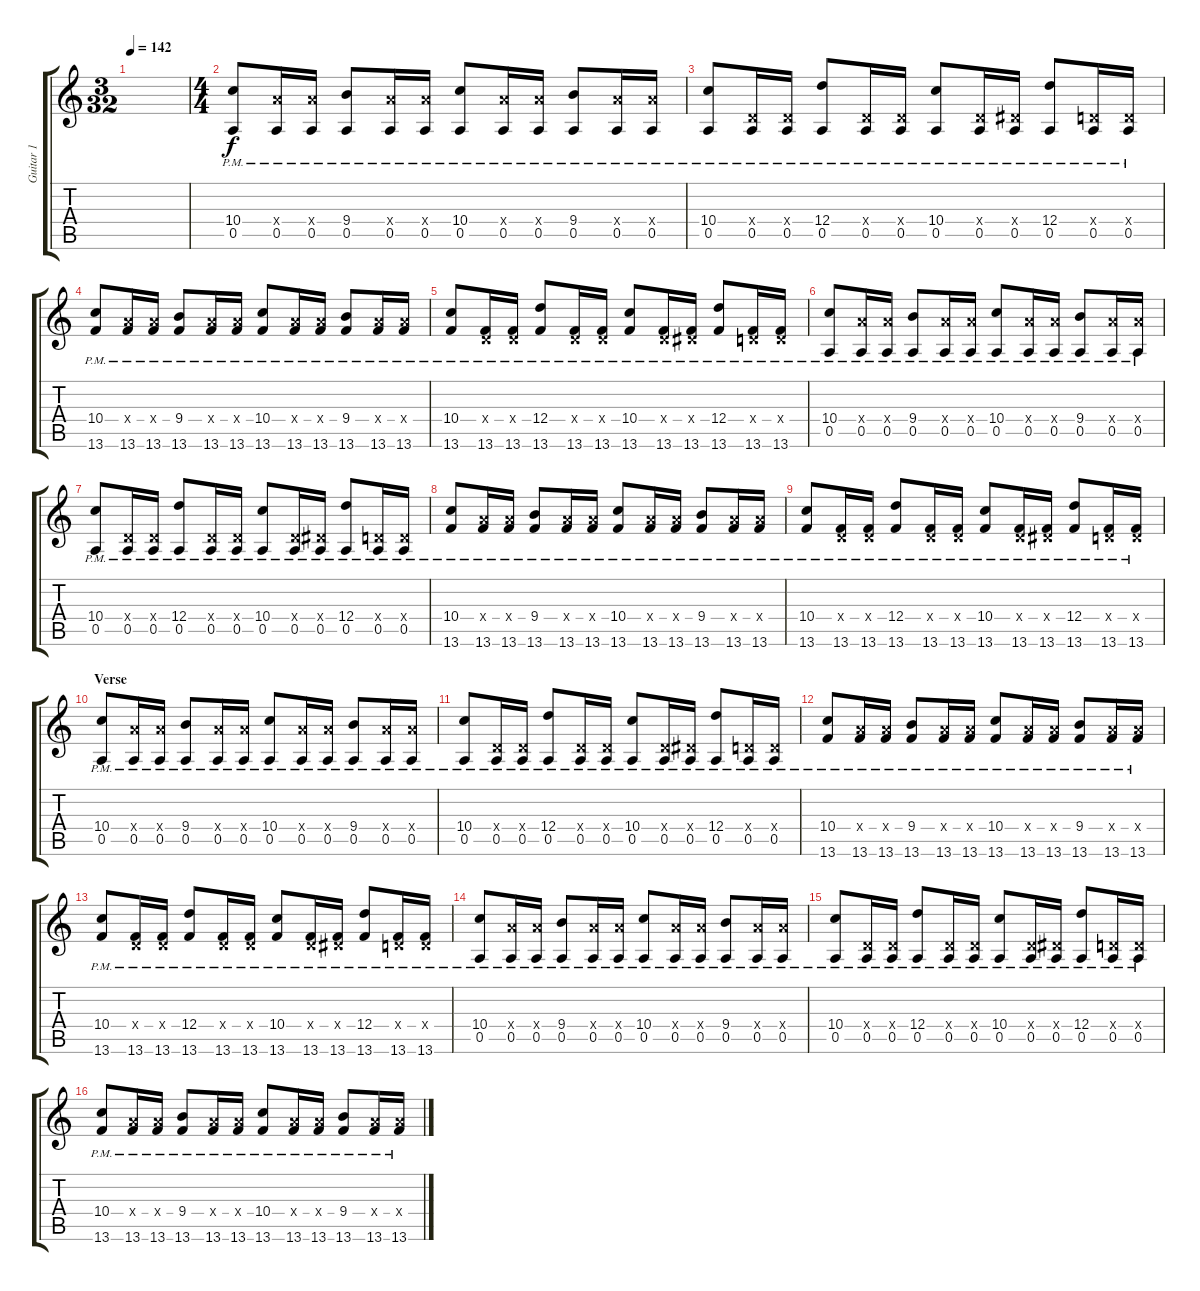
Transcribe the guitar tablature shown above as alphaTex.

\track ("Guitar 1" "Guitar 1") {instrument electricguitarclean}
\staff {score tabs}
\tuning (E4 B3 G3 D3 A2 E2) {hide}
\ts (3 32)
\tempo 142
\clef g2
\ks c
|
\ts (4 4)
(10.4{pm} 0.5{pm}).8 (7.4{x} 0.5{pm}).16 (7.4{x} 0.5{pm}).16 (9.4{pm} 0.5{pm}).8 (7.4{x} 0.5{pm}).16 (7.4{x} 0.5{pm}).16 (10.4{pm} 0.5{pm}).8 (7.4{x} 0.5{pm}).16 (7.4{x} 0.5{pm}).16 (9.4{pm} 0.5{pm}).8 (7.4{x} 0.5{pm}).16 (7.4{x} 0.5{pm}).16 |
(10.4{pm} 0.5{pm}).8 (0.4{x} 0.5{pm}).16 (0.4{x} 0.5{pm}).16 (12.4{pm} 0.5{pm}).8 (0.4{x} 0.5{pm}).16 (0.4{x} 0.5{pm}).16 (10.4{pm} 0.5{pm}).8 (0.4{x} 0.5{pm}).16 (1.4{x} 0.5{pm}).16 (12.4{pm} 0.5{pm}).8 (0.4{x} 0.5{pm}).16 (0.4{x} 0.5{pm}).16 |
(10.4{pm} 13.6{pm}).8 (7.4{x} 13.6{pm}).16 (7.4{x} 13.6{pm}).16 (9.4{pm} 13.6{pm}).8 (7.4{x} 13.6{pm}).16 (7.4{x} 13.6{pm}).16 (10.4{pm} 13.6{pm}).8 (7.4{x} 13.6{pm}).16 (7.4{x} 13.6{pm}).16 (9.4{pm} 13.6{pm}).8 (7.4{x} 13.6{pm}).16 (7.4{x} 13.6{pm}).16 |
(10.4{pm} 13.6{pm}).8 (0.4{x} 13.6{pm}).16 (0.4{x} 13.6{pm}).16 (12.4{pm} 13.6{pm}).8 (0.4{x} 13.6{pm}).16 (0.4{x} 13.6{pm}).16 (10.4{pm} 13.6{pm}).8 (0.4{x} 13.6{pm}).16 (1.4{x} 13.6{pm}).16 (12.4{pm} 13.6{pm}).8 (0.4{x} 13.6{pm}).16 (0.4{x} 13.6{pm}).16 |
(10.4{pm} 0.5{pm}).8 (7.4{x} 0.5{pm}).16 (7.4{x} 0.5{pm}).16 (9.4{pm} 0.5{pm}).8 (7.4{x} 0.5{pm}).16 (7.4{x} 0.5{pm}).16 (10.4{pm} 0.5{pm}).8 (7.4{x} 0.5{pm}).16 (7.4{x} 0.5{pm}).16 (9.4{pm} 0.5{pm}).8 (7.4{x} 0.5{pm}).16 (7.4{x} 0.5{pm}).16 |
(10.4{pm} 0.5{pm}).8 (0.4{x} 0.5{pm}).16 (0.4{x} 0.5{pm}).16 (12.4{pm} 0.5{pm}).8 (0.4{x} 0.5{pm}).16 (0.4{x} 0.5{pm}).16 (10.4{pm} 0.5{pm}).8 (0.4{x} 0.5{pm}).16 (1.4{x} 0.5{pm}).16 (12.4{pm} 0.5{pm}).8 (0.4{x} 0.5{pm}).16 (0.4{x} 0.5{pm}).16 |
(10.4{pm} 13.6{pm}).8 (7.4{x} 13.6{pm}).16 (7.4{x} 13.6{pm}).16 (9.4{pm} 13.6{pm}).8 (7.4{x} 13.6{pm}).16 (7.4{x} 13.6{pm}).16 (10.4{pm} 13.6{pm}).8 (7.4{x} 13.6{pm}).16 (7.4{x} 13.6{pm}).16 (9.4{pm} 13.6{pm}).8 (7.4{x} 13.6{pm}).16 (7.4{x} 13.6{pm}).16 |
(10.4{pm} 13.6{pm}).8 (0.4{x} 13.6{pm}).16 (0.4{x} 13.6{pm}).16 (12.4{pm} 13.6{pm}).8 (0.4{x} 13.6{pm}).16 (0.4{x} 13.6{pm}).16 (10.4{pm} 13.6{pm}).8 (0.4{x} 13.6{pm}).16 (1.4{x} 13.6{pm}).16 (12.4{pm} 13.6{pm}).8 (0.4{x} 13.6{pm}).16 (0.4{x} 13.6{pm}).16 |
\section ("" "Verse")
(10.4{pm} 0.5{pm}).8 (7.4{x} 0.5{pm}).16 (7.4{x} 0.5{pm}).16 (9.4{pm} 0.5{pm}).8 (7.4{x} 0.5{pm}).16 (7.4{x} 0.5{pm}).16 (10.4{pm} 0.5{pm}).8 (7.4{x} 0.5{pm}).16 (7.4{x} 0.5{pm}).16 (9.4{pm} 0.5{pm}).8 (7.4{x} 0.5{pm}).16 (7.4{x} 0.5{pm}).16 |
(10.4{pm} 0.5{pm}).8 (0.4{x} 0.5{pm}).16 (0.4{x} 0.5{pm}).16 (12.4{pm} 0.5{pm}).8 (0.4{x} 0.5{pm}).16 (0.4{x} 0.5{pm}).16 (10.4{pm} 0.5{pm}).8 (0.4{x} 0.5{pm}).16 (1.4{x} 0.5{pm}).16 (12.4{pm} 0.5{pm}).8 (0.4{x} 0.5{pm}).16 (0.4{x} 0.5{pm}).16 |
(10.4{pm} 13.6{pm}).8 (7.4{x} 13.6{pm}).16 (7.4{x} 13.6{pm}).16 (9.4{pm} 13.6{pm}).8 (7.4{x} 13.6{pm}).16 (7.4{x} 13.6{pm}).16 (10.4{pm} 13.6{pm}).8 (7.4{x} 13.6{pm}).16 (7.4{x} 13.6{pm}).16 (9.4{pm} 13.6{pm}).8 (7.4{x} 13.6{pm}).16 (7.4{x} 13.6{pm}).16 |
(10.4{pm} 13.6{pm}).8 (0.4{x} 13.6{pm}).16 (0.4{x} 13.6{pm}).16 (12.4{pm} 13.6{pm}).8 (0.4{x} 13.6{pm}).16 (0.4{x} 13.6{pm}).16 (10.4{pm} 13.6{pm}).8 (0.4{x} 13.6{pm}).16 (1.4{x} 13.6{pm}).16 (12.4{pm} 13.6{pm}).8 (0.4{x} 13.6{pm}).16 (0.4{x} 13.6{pm}).16 |
(10.4{pm} 0.5{pm}).8 (7.4{x} 0.5{pm}).16 (7.4{x} 0.5{pm}).16 (9.4{pm} 0.5{pm}).8 (7.4{x} 0.5{pm}).16 (7.4{x} 0.5{pm}).16 (10.4{pm} 0.5{pm}).8 (7.4{x} 0.5{pm}).16 (7.4{x} 0.5{pm}).16 (9.4{pm} 0.5{pm}).8 (7.4{x} 0.5{pm}).16 (7.4{x} 0.5{pm}).16 |
(10.4{pm} 0.5{pm}).8 (0.4{x} 0.5{pm}).16 (0.4{x} 0.5{pm}).16 (12.4{pm} 0.5{pm}).8 (0.4{x} 0.5{pm}).16 (0.4{x} 0.5{pm}).16 (10.4{pm} 0.5{pm}).8 (0.4{x} 0.5{pm}).16 (1.4{x} 0.5{pm}).16 (12.4{pm} 0.5{pm}).8 (0.4{x} 0.5{pm}).16 (0.4{x} 0.5{pm}).16 |
(10.4{pm} 13.6{pm}).8 (7.4{x} 13.6{pm}).16 (7.4{x} 13.6{pm}).16 (9.4{pm} 13.6{pm}).8 (7.4{x} 13.6{pm}).16 (7.4{x} 13.6{pm}).16 (10.4{pm} 13.6{pm}).8 (7.4{x} 13.6{pm}).16 (7.4{x} 13.6{pm}).16 (9.4{pm} 13.6{pm}).8 (7.4{x} 13.6{pm}).16 (7.4{x} 13.6{pm}).16
